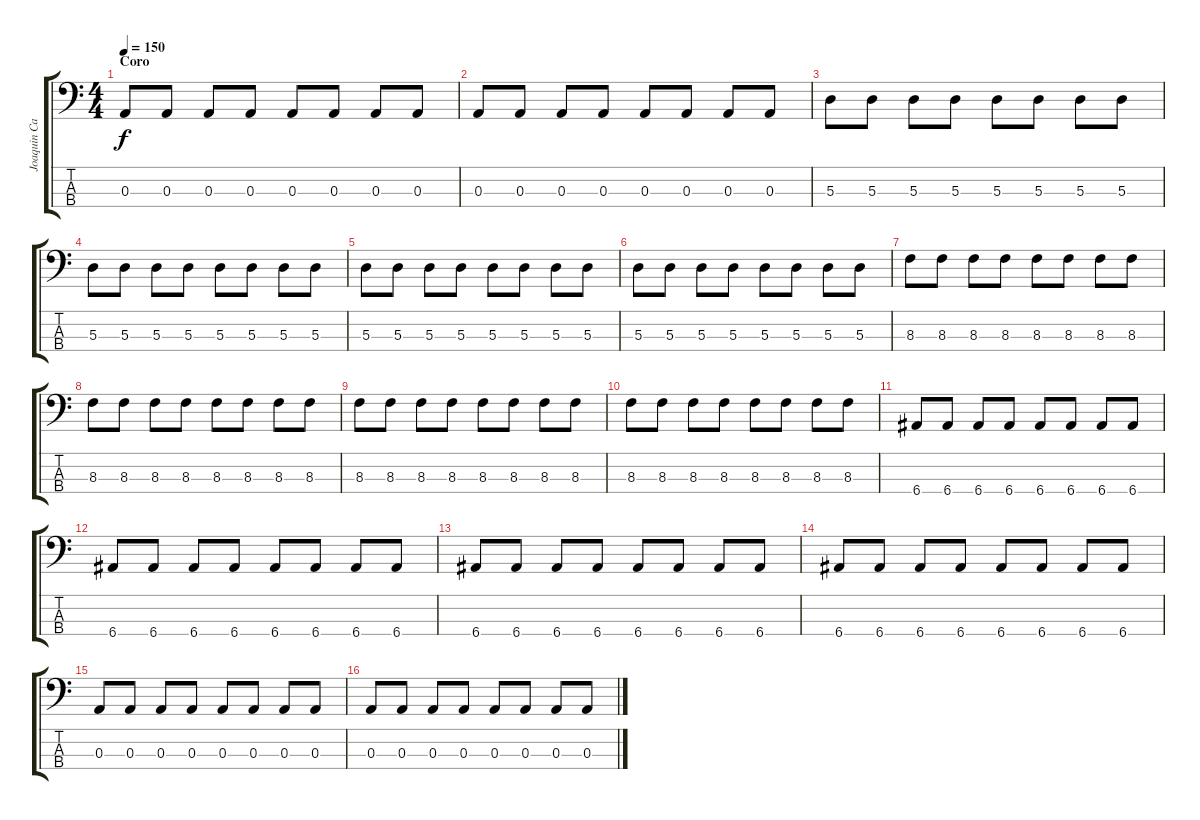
\track ("Joaquin Cardiel" "Joaquin Ca") {instrument electricbasspick}
\staff {score tabs}
\tuning (G2 D2 A1 E1) {hide}
\ts (4 4)
\section ("" "Coro")
\tempo 150
\clef f4
\ks c
0.3.8{dy f} 0.3.8 0.3.8 0.3.8 0.3.8 0.3.8 0.3.8 0.3.8 |
0.3.8 0.3.8 0.3.8 0.3.8 0.3.8 0.3.8 0.3.8 0.3.8 |
5.3.8 5.3.8 5.3.8 5.3.8 5.3.8 5.3.8 5.3.8 5.3.8 |
5.3.8 5.3.8 5.3.8 5.3.8 5.3.8 5.3.8 5.3.8 5.3.8 |
5.3.8 5.3.8 5.3.8 5.3.8 5.3.8 5.3.8 5.3.8 5.3.8 |
5.3.8 5.3.8 5.3.8 5.3.8 5.3.8 5.3.8 5.3.8 5.3.8 |
8.3.8 8.3.8 8.3.8 8.3.8 8.3.8 8.3.8 8.3.8 8.3.8 |
8.3.8 8.3.8 8.3.8 8.3.8 8.3.8 8.3.8 8.3.8 8.3.8 |
8.3.8 8.3.8 8.3.8 8.3.8 8.3.8 8.3.8 8.3.8 8.3.8 |
8.3.8 8.3.8 8.3.8 8.3.8 8.3.8 8.3.8 8.3.8 8.3.8 |
6.4.8 6.4.8 6.4.8 6.4.8 6.4.8 6.4.8 6.4.8 6.4.8 |
6.4.8 6.4.8 6.4.8 6.4.8 6.4.8 6.4.8 6.4.8 6.4.8 |
6.4.8 6.4.8 6.4.8 6.4.8 6.4.8 6.4.8 6.4.8 6.4.8 |
6.4.8 6.4.8 6.4.8 6.4.8 6.4.8 6.4.8 6.4.8 6.4.8 |
0.3.8 0.3.8 0.3.8 0.3.8 0.3.8 0.3.8 0.3.8 0.3.8 |
0.3.8 0.3.8 0.3.8 0.3.8 0.3.8 0.3.8 0.3.8 0.3.8
